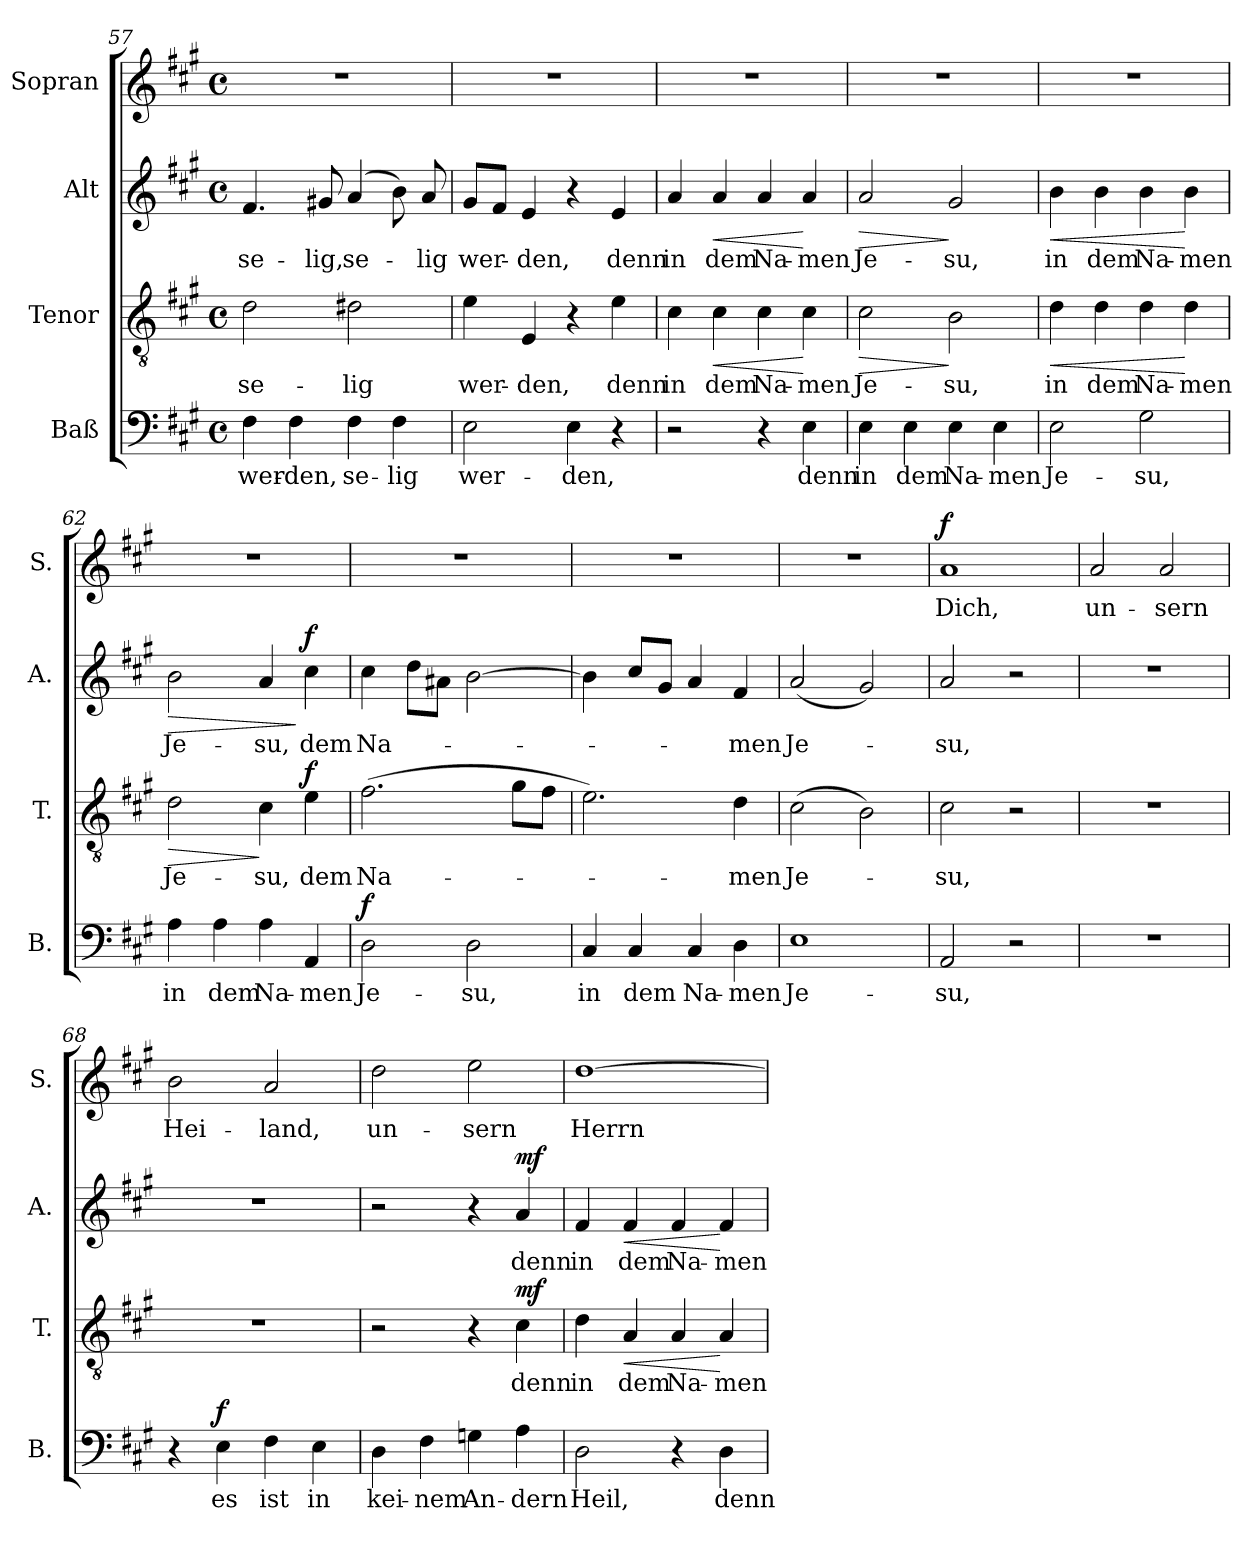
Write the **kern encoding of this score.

**kern	**text	**dynam	**kern	**text	**dynam	**kern	**text	**dynam	**kern	**text	**dynam
*part4	*part4	*part4	*part3	*part3	*part3	*part2	*part2	*part2	*part1	*part1	*part1
*staff4	*staff4	*staff4	*staff3	*staff3	*staff3	*staff2	*staff2	*staff2	*staff1	*staff1	*staff1
*I"Baß	*	*	*I"Tenor	*	*	*I"Alt	*	*	*I"Sopran	*	*
*I'B.	*	*	*I'T.	*	*	*I'A.	*	*	*I'S.	*	*
*clefF4	*	*	*clefGv2	*	*	*clefG2	*	*	*clefG2	*	*
*k[f#c#g#]	*	*	*k[f#c#g#]	*	*	*k[f#c#g#]	*	*	*k[f#c#g#]	*	*
*A:	*	*	*A:	*	*	*A:	*	*	*A:	*	*
*M4/4	*	*	*M4/4	*	*	*M4/4	*	*	*M4/4	*	*
*met(c)	*	*	*met(c)	*	*	*met(c)	*	*	*met(c)	*	*
=57	=57	=57	=57	=57	=57	=57	=57	=57	=57	=57	=57
!	!LO:LY:b	!	!	!LO:LY:b	!	!	!LO:LY:b	!	!	!	!
4F#\	wer-	.	2d\	se-	.	4.f#/	se-	.	1r	.	.
!	!LO:LY:b	!	!	!	!	!	!	!	!	!	!
4F#\	-den,	.	.	.	.	.	.	.	.	.	.
!	!	!	!	!	!	!	!LO:LY:b	!	!	!	!
.	.	.	.	.	.	8g#X/	-lig,	.	.	.	.
!	!LO:LY:b	!	!	!LO:LY:b	!	!	!LO:LY:b	!	!	!	!
4F#\	se-	.	2d#X\	-lig	.	(4a/	se-	.	.	.	.
!	!LO:LY:b	!	!	!	!	!	!	!	!	!	!
4F#\	-lig	.	.	.	.	8b\)	.	.	.	.	.
!	!	!	!	!	!	!	!LO:LY:b	!	!	!	!
.	.	.	.	.	.	8a/	-lig	.	.	.	.
=58	=58	=58	=58	=58	=58	=58	=58	=58	=58	=58	=58
!	!LO:LY:b	!	!	!LO:LY:b	!	!	!LO:LY:b	!	!	!	!
2E\	wer-	.	4e\	wer-	.	8g#/L	wer-	.	1r	.	.
.	.	.	.	.	.	8f#/J	.	.	.	.	.
!	!	!	!	!LO:LY:b	!	!	!LO:LY:b	!	!	!	!
.	.	.	4E/	-den,	.	4e/	-den,	.	.	.	.
!	!LO:LY:b	!	!	!	!	!	!	!	!	!	!
4E\	-den,	.	4r	.	.	4r	.	.	.	.	.
!	!	!	!	!LO:LY:b	!	!	!LO:LY:b	!	!	!	!
4r	.	.	4e\	denn	.	4e/	denn	.	.	.	.
=59	=59	=59	=59	=59	=59	=59	=59	=59	=59	=59	=59
!	!	!	!	!LO:LY:b	!	!	!LO:LY:b	!	!	!	!
2r	.	.	4c#\	in	.	4a/	in	.	1r	.	.
!	!	!	!	!LO:LY:b	!LO:HP:b	!	!LO:LY:b	!LO:HP:b	!	!	!
.	.	.	4c#\	dem	<	4a/	dem	<	.	.	.
!	!	!	!	!LO:LY:b	!	!	!LO:LY:b	!	!	!	!
4r	.	.	4c#\	Na-	.	4a/	Na-	.	.	.	.
!	!LO:LY:b	!	!	!LO:LY:b	!	!	!LO:LY:b	!	!	!	!
4E\	denn	.	4c#\	-men	[	4a/	-men	[	.	.	.
!!LO:PB:g=z
=60	=60	=60	=60	=60	=60	=60	=60	=60	=60	=60	=60
!	!LO:LY:b	!	!	!LO:LY:b	!LO:HP:b	!	!LO:LY:b	!LO:HP:b	!	!	!
4E\	in	.	2c#\	Je-	>	2a/	Je-	>	1r	.	.
!	!LO:LY:b	!	!	!	!	!	!	!	!	!	!
4E\	dem	.	.	.	.	.	.	.	.	.	.
!	!LO:LY:b	!	!	!LO:LY:b	!	!	!LO:LY:b	!	!	!	!
4E\	Na-	.	2B\	-su,	]	2g#/	-su,	]	.	.	.
!	!LO:LY:b	!	!	!	!	!	!	!	!	!	!
4E\	-men	.	.	.	.	.	.	.	.	.	.
=61	=61	=61	=61	=61	=61	=61	=61	=61	=61	=61	=61
!	!LO:LY:b	!	!	!LO:LY:b	!LO:HP:b	!	!LO:LY:b	!LO:HP:b	!	!	!
2E\	Je-	.	4d\	in	<	4b\	in	<	1r	.	.
!	!	!	!	!LO:LY:b	!	!	!LO:LY:b	!	!	!	!
.	.	.	4d\	dem	.	4b\	dem	.	.	.	.
!	!LO:LY:b	!	!	!LO:LY:b	!	!	!LO:LY:b	!	!	!	!
2G#\	-su,	.	4d\	Na-	.	4b\	Na-	.	.	.	.
!	!	!	!	!LO:LY:b	!	!	!LO:LY:b	!	!	!	!
.	.	.	4d\	-men	[	4b\	-men	[	.	.	.
=62	=62	=62	=62	=62	=62	=62	=62	=62	=62	=62	=62
!	!LO:LY:b	!	!	!LO:LY:b	!LO:HP:b	!	!LO:LY:b	!LO:HP:b	!	!	!
4A\	in	.	2d\	Je-	>	2b\	Je-	>	1r	.	.
!	!LO:LY:b	!	!	!	!	!	!	!	!	!	!
4A\	dem	.	.	.	.	.	.	.	.	.	.
!	!LO:LY:b	!	!	!LO:LY:b	!	!	!LO:LY:b	!	!	!	!
4A\	Na-	.	4c#\	-su,	]	4a/	-su,	.	.	.	.
!	!LO:LY:b	!	!	!LO:LY:b	!LO:DY:a	!	!LO:LY:b	!LO:DY:n=1:a	!	!	!
4AA/	-men	.	4e\	dem	f	4cc#\	dem	] f	.	.	.
=63	=63	=63	=63	=63	=63	=63	=63	=63	=63	=63	=63
!	!LO:LY:b	!LO:DY:a	!	!LO:LY:b	!	!	!LO:LY:b	!	!	!	!
2D\	Je-	f	(>2.f#\	Na-	.	4cc#\	Na-	.	1r	.	.
.	.	.	.	.	.	8dd\L	.	.	.	.	.
.	.	.	.	.	.	8a#X\J	.	.	.	.	.
!	!LO:LY:b	!	!	!	!	!	!	!	!	!	!
2D\	-su,	.	.	.	.	[2b\	.	.	.	.	.
.	.	.	8g#\L	.	.	.	.	.	.	.	.
.	.	.	8f#\J	.	.	.	.	.	.	.	.
=64	=64	=64	=64	=64	=64	=64	=64	=64	=64	=64	=64
!	!LO:LY:b	!	!	!	!	!	!	!	!	!	!
4C#/	in	.	2.e\)	.	.	4b\]	.	.	1r	.	.
!	!LO:LY:b	!	!	!	!	!	!	!	!	!	!
4C#/	dem	.	.	.	.	8cc#/L	.	.	.	.	.
.	.	.	.	.	.	8g#/J	.	.	.	.	.
!	!LO:LY:b	!	!	!	!	!	!	!	!	!	!
4C#/	Na-	.	.	.	.	4a/	.	.	.	.	.
!	!LO:LY:b	!	!	!LO:LY:b	!	!	!LO:LY:b	!	!	!	!
4D\	-men	.	4d\	-men	.	4f#/	-men	.	.	.	.
=65	=65	=65	=65	=65	=65	=65	=65	=65	=65	=65	=65
!	!LO:LY:b	!	!	!LO:LY:b	!	!	!LO:LY:b	!	!	!	!
1E	Je-	.	(>2c#\	Je-	.	(<2a/	Je-	.	1r	.	.
.	.	.	2B\)	.	.	2g#/)	.	.	.	.	.
!!LO:LB:g=z
=66	=66	=66	=66	=66	=66	=66	=66	=66	=66	=66	=66
!	!LO:LY:b	!	!	!LO:LY:b	!	!	!LO:LY:b	!	!	!LO:LY:b	!LO:DY:a
2AA/	-su,	.	2c#\	-su,	.	2a/	-su,	.	1a	Dich,	f
2r	.	.	2r	.	.	2r	.	.	.	.	.
=67	=67	=67	=67	=67	=67	=67	=67	=67	=67	=67	=67
!	!	!	!	!	!	!	!	!	!	!LO:LY:b	!
1r	.	.	1r	.	.	1r	.	.	2a/	un-	.
!	!	!	!	!	!	!	!	!	!	!LO:LY:b	!
.	.	.	.	.	.	.	.	.	2a/	-sern	.
=68	=68	=68	=68	=68	=68	=68	=68	=68	=68	=68	=68
!	!	!	!	!	!	!	!	!	!	!LO:LY:b	!
4r	.	.	1r	.	.	1r	.	.	2b\	Hei-	.
!	!LO:LY:b	!LO:DY:a	!	!	!	!	!	!	!	!	!
4E\	es	f	.	.	.	.	.	.	.	.	.
!	!LO:LY:b	!	!	!	!	!	!	!	!	!LO:LY:b	!
4F#\	ist	.	.	.	.	.	.	.	2a/	-land,	.
!	!LO:LY:b	!	!	!	!	!	!	!	!	!	!
4E\	in	.	.	.	.	.	.	.	.	.	.
=69	=69	=69	=69	=69	=69	=69	=69	=69	=69	=69	=69
!	!LO:LY:b	!	!	!	!	!	!	!	!	!LO:LY:b	!
4D\	kei-	.	2r	.	.	2r	.	.	2dd\	un-	.
!	!LO:LY:b	!	!	!	!	!	!	!	!	!	!
4F#\	-nem	.	.	.	.	.	.	.	.	.	.
!	!LO:LY:b	!	!	!	!	!	!	!	!	!LO:LY:b	!
4Gn\	An-	.	4r	.	.	4r	.	.	2ee\	-sern	.
!	!LO:LY:b	!	!	!LO:LY:b	!LO:DY:a	!	!LO:LY:b	!LO:DY:a	!	!	!
4A\	-dern	.	4c#\	denn	mf	4a/	denn	mf	.	.	.
=70	=70	=70	=70	=70	=70	=70	=70	=70	=70	=70	=70
!	!LO:LY:b	!	!	!LO:LY:b	!	!	!LO:LY:b	!	!	!LO:LY:b	!
2D\	Heil,	.	4d\	in	.	4f#/	in	.	[1dd	Herrn	.
!	!	!	!	!LO:LY:b	!LO:HP:b	!	!LO:LY:b	!LO:HP:b	!	!	!
.	.	.	4A/	dem	<	4f#/	dem	<	.	.	.
!	!	!	!	!LO:LY:b	!	!	!LO:LY:b	!	!	!	!
4r	.	.	4A/	Na-	.	4f#/	Na-	.	.	.	.
!	!LO:LY:b	!	!	!LO:LY:b	!	!	!LO:LY:b	!	!	!	!
4D\	denn	.	4A/	-men	[	4f#/	-men	[	.	.	.
=	=	=	=	=	=	=	=	=	=	=	=
*-	*-	*-	*-	*-	*-	*-	*-	*-	*-	*-	*-
